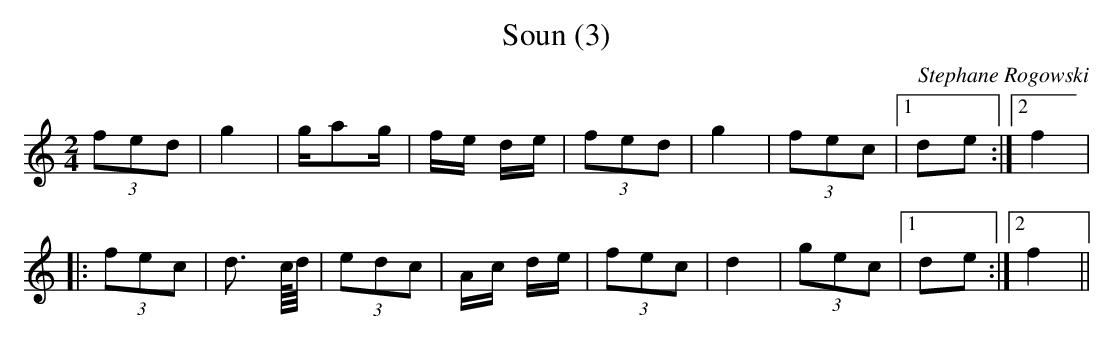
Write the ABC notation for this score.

X:1
T:Soun (3)
C:Stephane Rogowski
L:1/8
M:2/4
K:C
(3fed |g2|g/ag/|f/e/ d/e/|(3fed |g2|(3fec |1de:|2f2|
|:(3fec|d> c/4d/4|(3edc|A/c/ d/e/|(3fec|d2|(3gec|1de:|2f2||
